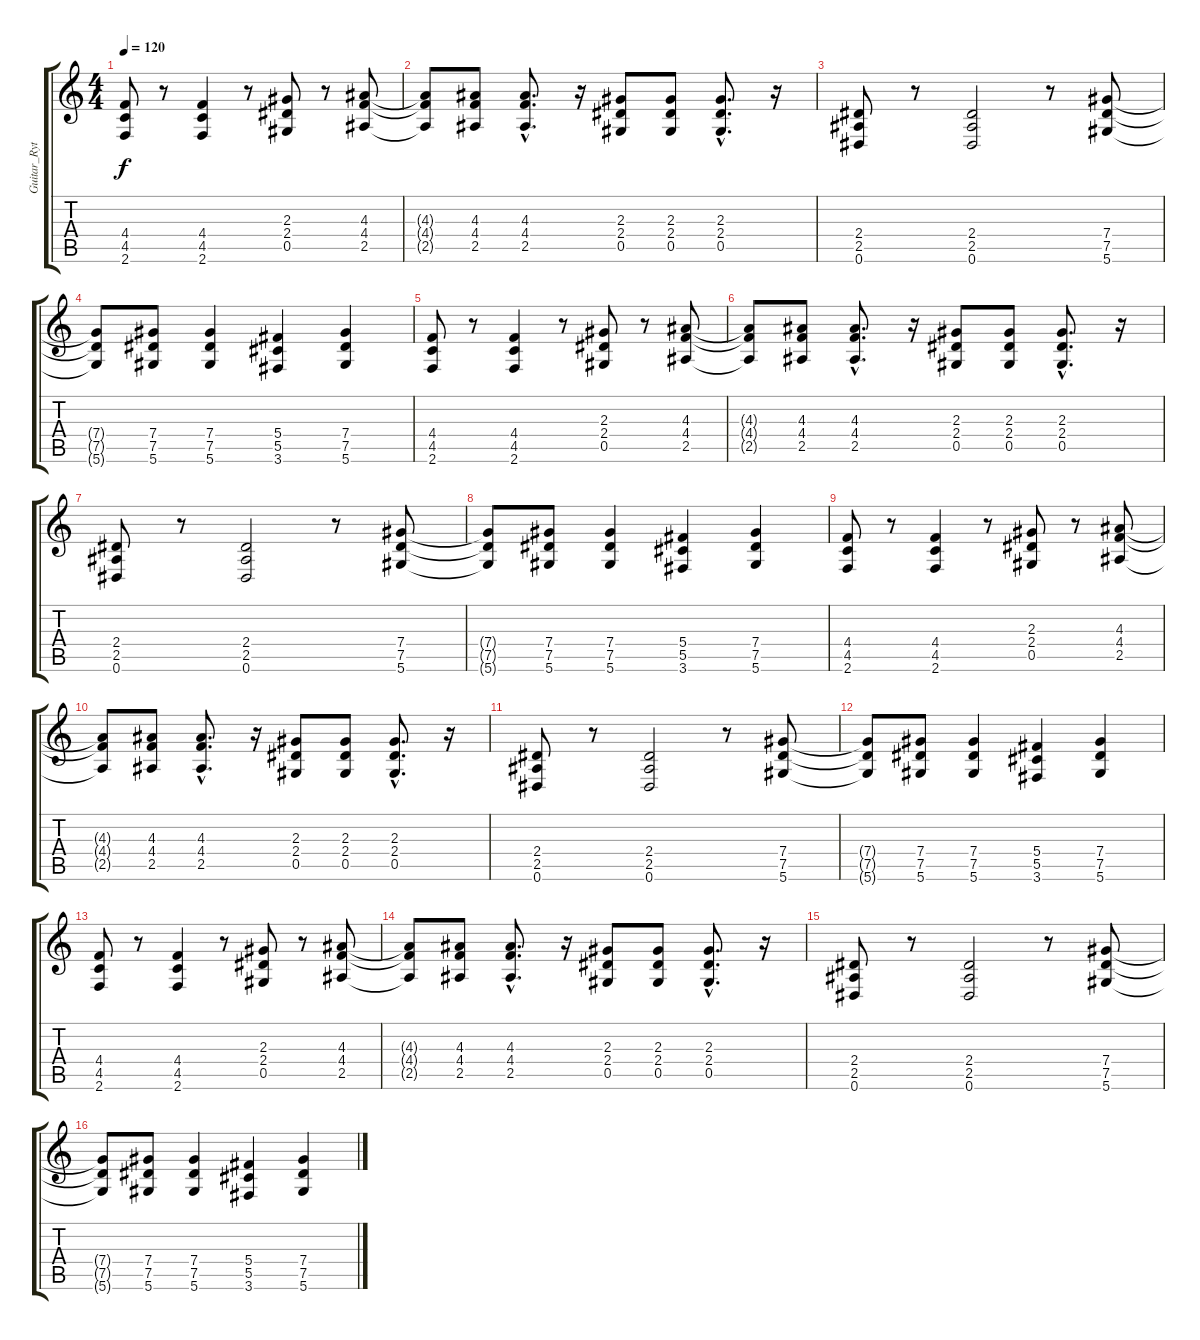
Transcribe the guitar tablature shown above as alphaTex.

\track ("Guitar_Rythm" "Guitar_Ryt") {instrument acousticguitarsteel}
\staff {score tabs}
\tuning (Eb4 Bb3 Gb3 Db3 Ab2 Eb2) {hide}
\ts (4 4)
\section ("" "")
\tempo 120
\clef g2
\ks c
(4.4 4.5 2.6).8{dy f volume 11 instrument overdrivenguitar} r.8 (4.4 4.5 2.6).4 r.8 (2.3 2.4 0.5).8 r.8 (4.3 4.4 2.5).8 |
(4.3{t} 4.4{t} 2.5{t}).8 (4.3 4.4 2.5).8 (4.3{hac} 4.4{hac} 2.5{hac}).8{d} r.16 (2.3 2.4 0.5).8 (2.3 2.4 0.5).8 (2.3{hac} 2.4{hac} 0.5{hac}).8{d} r.16 |
(2.4 2.5 0.6).8 r.8 (2.4 2.5 0.6).2 r.8 (7.4 7.5 5.6).8 |
(7.4{t} 7.5{t} 5.6{t}).8 (7.4 7.5 5.6).8 (7.4 7.5 5.6).4 (5.4 5.5 3.6).4 (7.4 7.5 5.6).4 |
(4.4 4.5 2.6).8{volume 11 instrument overdrivenguitar} r.8 (4.4 4.5 2.6).4 r.8 (2.3 2.4 0.5).8 r.8 (4.3 4.4 2.5).8 |
(4.3{t} 4.4{t} 2.5{t}).8 (4.3 4.4 2.5).8 (4.3{hac} 4.4{hac} 2.5{hac}).8{d} r.16 (2.3 2.4 0.5).8 (2.3 2.4 0.5).8 (2.3{hac} 2.4{hac} 0.5{hac}).8{d} r.16 |
(2.4 2.5 0.6).8 r.8 (2.4 2.5 0.6).2 r.8 (7.4 7.5 5.6).8 |
(7.4{t} 7.5{t} 5.6{t}).8 (7.4 7.5 5.6).8 (7.4 7.5 5.6).4 (5.4 5.5 3.6).4 (7.4 7.5 5.6).4 |
(4.4 4.5 2.6).8{volume 11 instrument overdrivenguitar} r.8 (4.4 4.5 2.6).4 r.8 (2.3 2.4 0.5).8 r.8 (4.3 4.4 2.5).8 |
(4.3{t} 4.4{t} 2.5{t}).8 (4.3 4.4 2.5).8 (4.3{hac} 4.4{hac} 2.5{hac}).8{d} r.16 (2.3 2.4 0.5).8 (2.3 2.4 0.5).8 (2.3{hac} 2.4{hac} 0.5{hac}).8{d} r.16 |
(2.4 2.5 0.6).8 r.8 (2.4 2.5 0.6).2 r.8 (7.4 7.5 5.6).8 |
(7.4{t} 7.5{t} 5.6{t}).8 (7.4 7.5 5.6).8 (7.4 7.5 5.6).4 (5.4 5.5 3.6).4 (7.4 7.5 5.6).4 |
(4.4 4.5 2.6).8{volume 11 instrument overdrivenguitar} r.8 (4.4 4.5 2.6).4 r.8 (2.3 2.4 0.5).8 r.8 (4.3 4.4 2.5).8 |
(4.3{t} 4.4{t} 2.5{t}).8 (4.3 4.4 2.5).8 (4.3{hac} 4.4{hac} 2.5{hac}).8{d} r.16 (2.3 2.4 0.5).8 (2.3 2.4 0.5).8 (2.3{hac} 2.4{hac} 0.5{hac}).8{d} r.16 |
(2.4 2.5 0.6).8 r.8 (2.4 2.5 0.6).2 r.8 (7.4 7.5 5.6).8 |
(7.4{t} 7.5{t} 5.6{t}).8 (7.4 7.5 5.6).8 (7.4 7.5 5.6).4 (5.4 5.5 3.6).4 (7.4 7.5 5.6).4
